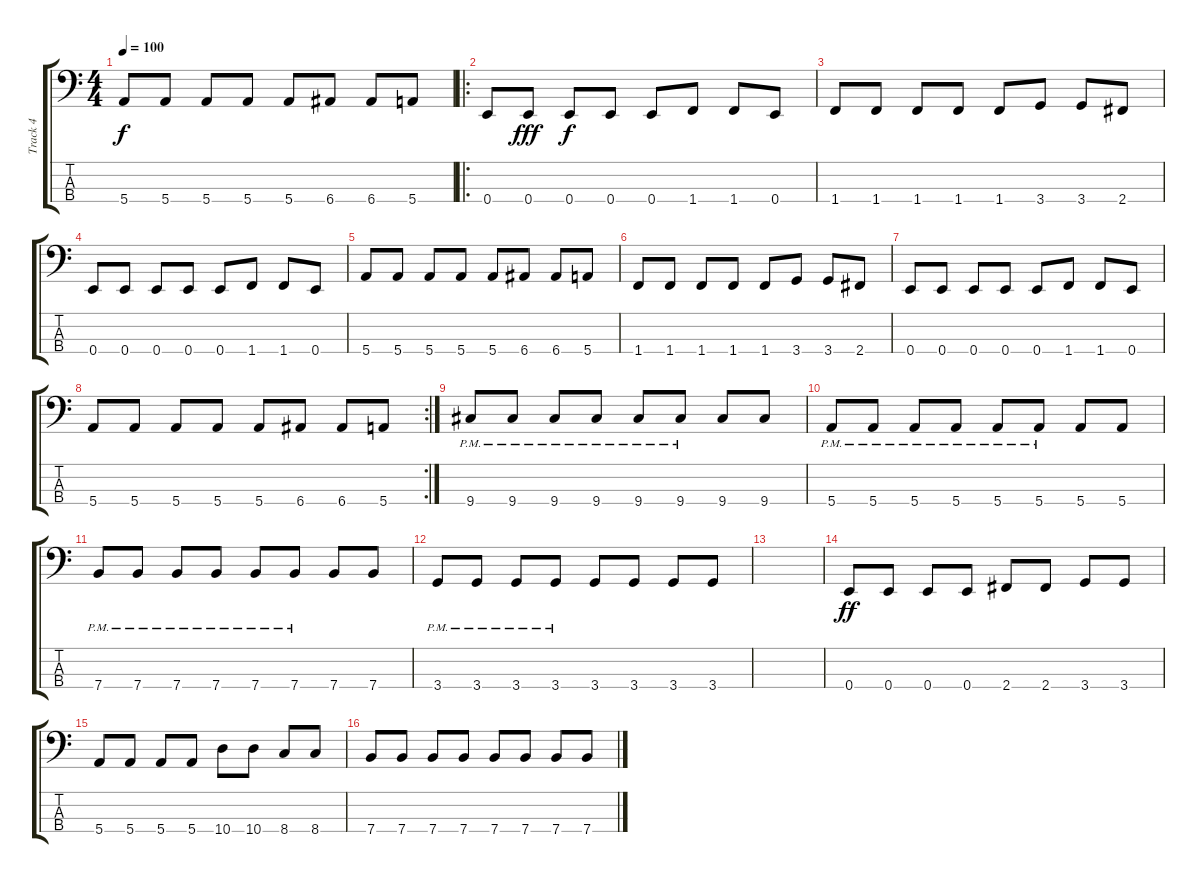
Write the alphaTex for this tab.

\track ("Track 4" "Track 4") {instrument electricbasspick}
\staff {score tabs}
\tuning (G2 D2 A1 E1) {hide}
\ts (4 4)
\tempo 100
\clef f4
\ks c
5.4.8{dy f} 5.4.8 5.4.8 5.4.8 5.4.8 6.4.8 6.4.8 5.4.8 |
\ro
0.4.8 0.4.8{dy fff} 0.4.8{dy f} 0.4.8 0.4.8 1.4.8 1.4.8 0.4.8 |
1.4.8 1.4.8 1.4.8 1.4.8 1.4.8 3.4.8 3.4.8 2.4.8 |
0.4.8 0.4.8 0.4.8 0.4.8 0.4.8 1.4.8 1.4.8 0.4.8 |
5.4.8 5.4.8 5.4.8 5.4.8 5.4.8 6.4.8 6.4.8 5.4.8 |
1.4.8 1.4.8 1.4.8 1.4.8 1.4.8 3.4.8 3.4.8 2.4.8 |
0.4.8 0.4.8 0.4.8 0.4.8 0.4.8 1.4.8 1.4.8 0.4.8 |
\rc 2
5.4.8 5.4.8 5.4.8 5.4.8 5.4.8 6.4.8 6.4.8 5.4.8 |
9.4{pm}.8 9.4{pm}.8 9.4{pm}.8 9.4{pm}.8 9.4{pm}.8 9.4{pm}.8 9.4.8 9.4.8 |
5.4{pm}.8 5.4{pm}.8 5.4{pm}.8 5.4{pm}.8 5.4{pm}.8 5.4{pm}.8 5.4.8 5.4.8 |
7.4{pm}.8 7.4{pm}.8 7.4{pm}.8 7.4{pm}.8 7.4{pm}.8 7.4{pm}.8 7.4.8 7.4.8 |
3.4{pm}.8 3.4{pm}.8 3.4{pm}.8 3.4{pm}.8 3.4.8 3.4.8 3.4.8 3.4.8 |
|
0.4.8{dy ff} 0.4.8 0.4.8 0.4.8 2.4.8 2.4.8 3.4.8 3.4.8 |
5.4.8 5.4.8 5.4.8 5.4.8 10.4.8 10.4.8 8.4.8 8.4.8 |
7.4.8 7.4.8 7.4.8 7.4.8 7.4.8 7.4.8 7.4.8 7.4.8
